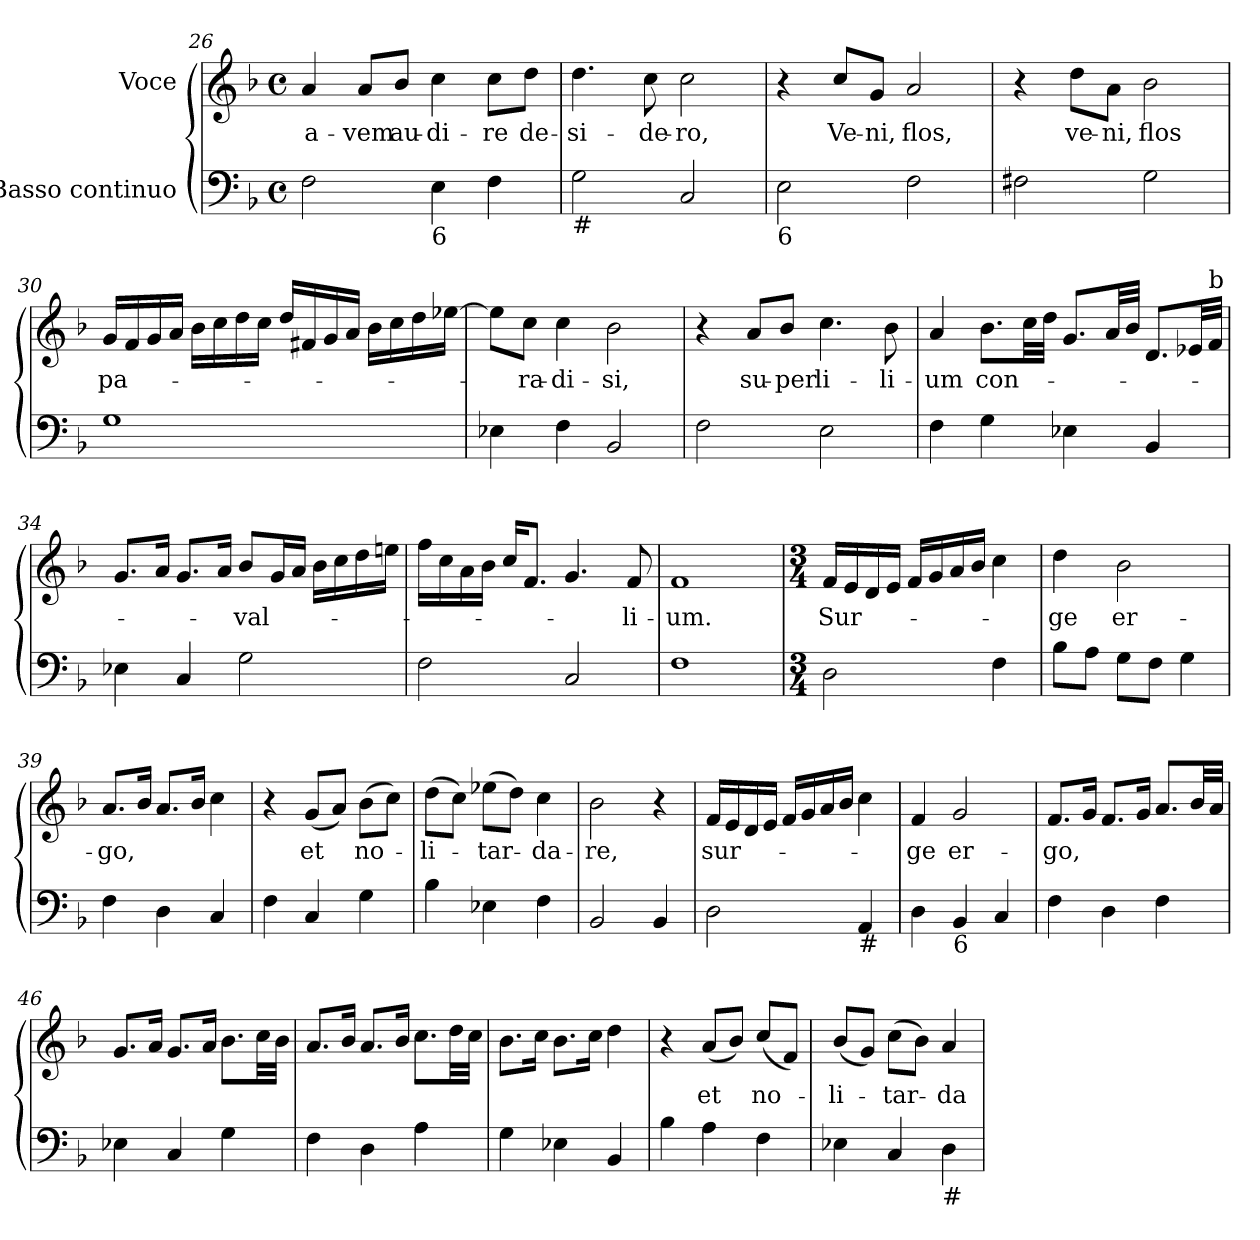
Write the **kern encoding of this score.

**kern	**kern	**text
*part2	*part1	*part1
*staff2	*staff1	*staff1
*I"Basso continuo	*I"Voce	*
*clefF4	*clefG2	*
*k[b-]	*k[b-]	*
*d:	*d:	*
*M4/4	*M4/4	*
*met(c)	*met(c)	*
=26	=26	=26
!	!	!LO:LY:b
2F\	4a/	-a-
!	!	!LO:LY:b
.	8a/L	-vem
!	!	!LO:LY:b
.	8b-/J	au-
!LO:TX:b:t=6	!	!
!	!	!LO:LY:b
4E\	4cc\	-di-
!	!	!LO:LY:b
4F\	8cc\L	-re
!	!	!LO:LY:b
.	8dd\J	de-
=27	=27	=27
!LO:TX:b:t=#	!	!
!	!	!LO:LY:b
2G\	4.dd\	-si-
!	!	!LO:LY:b
.	8cc\	-de-
!	!	!LO:LY:b
2C/	2cc\	-ro,
!!LO:PB:g=z
=28	=28	=28
!LO:TX:b:t=6	!	!
2E\	4r	.
!	!	!LO:LY:b
.	8cc/L	Ve-
!	!	!LO:LY:b
.	8g/J	-ni,
!	!	!LO:LY:b
2F\	2a/	flos,
=29	=29	=29
2F#X\	4r	.
!	!	!LO:LY:b
.	8dd\L	ve-
!	!	!LO:LY:b
.	8a\J	-ni,
!	!	!LO:LY:b
2G\	2b-\	flos
=30	=30	=30
!	!	!LO:LY:b
1G	16g/LL	pa-
.	16f/	.
.	16g/	.
.	16a/JJ	.
.	16b-\LL	.
.	16cc\	.
.	16dd\	.
.	16cc\JJ	.
.	16dd/LL	.
.	16f#X/	.
.	16g/	.
.	16a/JJ	.
.	16b-\LL	.
.	16cc\	.
.	16dd\	.
.	[>16ee-X\JJ	.
=31	=31	=31
4E-X\	8ee-\L]	.
!	!	!LO:LY:b
.	8cc\J	-ra-
!	!	!LO:LY:b
4F\	4cc\	-di-
!	!	!LO:LY:b
2BB-/	2b-\	-si,
!!LO:LB:g=z
=32	=32	=32
2F\	4r	.
!	!	!LO:LY:b
.	8a/L	su-
!	!	!LO:LY:b
.	8b-/J	-per
!	!	!LO:LY:b
2E\	4.cc\	li-
!	!	!LO:LY:b
.	8b-\	-li-
=33	=33	=33
!	!	!LO:LY:b
4F\	4a/	-um
!	!	!LO:LY:b
4G\	8.b-\L	con-
.	32cc\LL	.
.	32dd\JJJ	.
4E-X\	8.g/L	.
.	32a/LL	.
.	32b-/JJJ	.
4BB-/	8.d/L	.
.	32e-/LL	.
!	!LO:TX:a:t=b	!
.	32f/JJJ	.
=34	=34	=34
4E-X\	8.g/L	.
.	16a/Jk	.
4C/	8.g/L	.
.	16a/Jk	.
!	!	!LO:LY:b
2G\	8b-/L	-val-
.	16g/L	.
.	16a/JJ	.
.	16b-\LL	.
.	16cc\	.
.	16dd\	.
.	16een\JJ	.
=35	=35	=35
2F\	16ff\LL	.
.	16cc\	.
.	16a\	.
.	16b-\JJ	.
.	16cc/KL	.
.	8.f/J	.
2C/	4.g/	.
!	!	!LO:LY:b
.	8f/	-li-
=36	=36	=36
!	!	!LO:LY:b
1F	1f	-um.
!!LO:LB:g=z
=37	=37	=37
*M3/4	*M3/4	*
!	!	!LO:LY:b
2D\	16f/LL	Sur-
.	16e/	.
.	16d/	.
.	16e/JJ	.
.	16f/LL	.
.	16g/	.
.	16a/	.
.	16b-/JJ	.
4F\	4cc\	.
=38	=38	=38
!	!	!LO:LY:b
8B-\L	4dd\	-ge
8A\J	.	.
!	!	!LO:LY:b
8G\L	2b-\	er-
8F\J	.	.
4G\	.	.
=39	=39	=39
!	!	!LO:LY:b
4F\	8.a/L	-go,
.	16b-/Jk	.
4D\	8.a/L	.
.	16b-/Jk	.
4C/	4cc\	.
=40	=40	=40
4F\	4r	.
!	!	!LO:LY:b
4C/	(>8g/L	et
.	8a/J)	.
!	!	!LO:LY:b
4G\	(>8b-\L	no-
.	8cc\J)	.
=41	=41	=41
!	!	!LO:LY:b
4B-\	(>8dd\L	-li-
.	8cc\J)	.
!	!	!LO:LY:b
4E-X\	(>8ee-X\L	-tar-
.	8dd\J)	.
!	!	!LO:LY:b
4F\	4cc\	-da-
=42	=42	=42
!	!	!LO:LY:b
2BB-/	2b-\	-re,
4BB-/	4r	.
=43	=43	=43
!	!	!LO:LY:b
2D\	16f/LL	sur-
.	16e/	.
.	16d/	.
.	16e/JJ	.
.	16f/LL	.
.	16g/	.
.	16a/	.
.	16b-/JJ	.
!LO:TX:b:t=#	!	!
4AA/	4cc\	.
!!LO:LB:g=z
=44	=44	=44
!	!	!LO:LY:b
4D\	4f/	-ge
!LO:TX:b:t=6	!	!
!	!	!LO:LY:b
4BB-/	2g/	er-
4C/	.	.
=45	=45	=45
!	!	!LO:LY:b
4F\	8.f/L	-go,
.	16g/Jk	.
4D\	8.f/L	.
.	16g/Jk	.
4F\	8.a/L	.
.	32b-/LL	.
.	32a/JJJ	.
=46	=46	=46
4E-X\	8.g/L	.
.	16a/Jk	.
4C/	8.g/L	.
.	16a/Jk	.
4G\	8.b-\L	.
.	32cc\LL	.
.	32b-\JJJ	.
=47	=47	=47
4F\	8.a/L	.
.	16b-/Jk	.
4D\	8.a/L	.
.	16b-/Jk	.
4A\	8.cc\L	.
.	32dd\LL	.
.	32cc\JJJ	.
=48	=48	=48
4G\	8.b-\L	.
.	16cc\Jk	.
4E-X\	8.b-\L	.
.	16cc\Jk	.
4BB-/	4dd\	.
=49	=49	=49
4B-\	4r	.
!	!	!LO:LY:b
4A\	(>8a/L	et
.	8b-/J)	.
!	!	!LO:LY:b
4F\	(>8cc/L	no-
.	8f/J)	.
=50	=50	=50
!	!	!LO:LY:b
4E-X\	(>8b-/L	-li-
.	8g/J)	.
!	!	!LO:LY:b
4C/	(>8cc\L	-tar-
.	8b-\J)	.
!LO:TX:b:t=#	!	!
!	!	!LO:LY:b
4D\	4a/	-da-
=	=	=
*-	*-	*-
